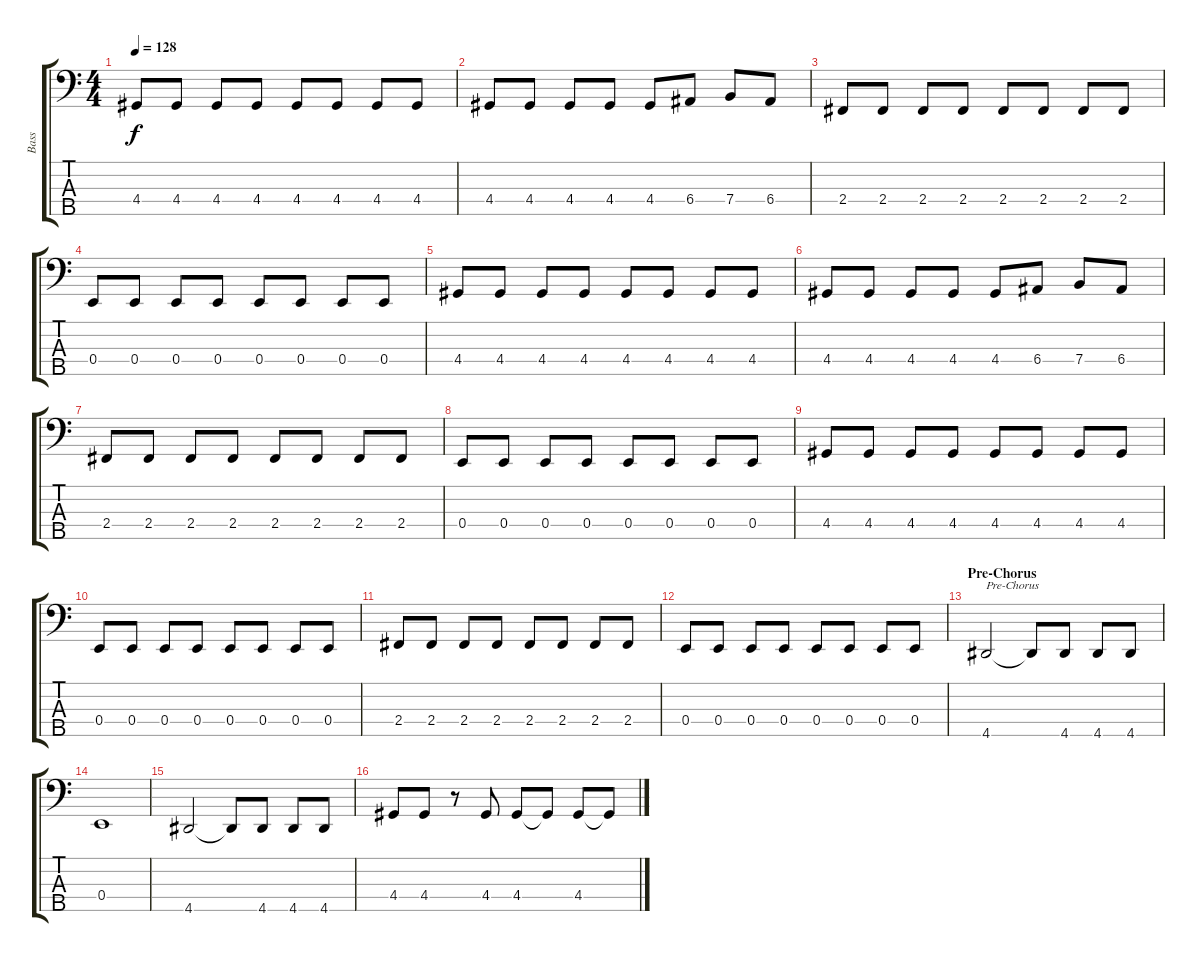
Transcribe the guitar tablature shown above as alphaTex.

\track ("Bass" "Bass") {instrument electricbassfinger}
\staff {score tabs}
\tuning (G2 D2 A1 E1 B0) {hide}
\ts (4 4)
\tempo 128
\clef f4
\ks c
4.4.8{dy f} 4.4.8 4.4.8 4.4.8 4.4.8 4.4.8 4.4.8 4.4.8 |
4.4.8 4.4.8 4.4.8 4.4.8 4.4.8 6.4.8 7.4.8 6.4.8 |
2.4.8 2.4.8 2.4.8 2.4.8 2.4.8 2.4.8 2.4.8 2.4.8 |
0.4.8 0.4.8 0.4.8 0.4.8 0.4.8 0.4.8 0.4.8 0.4.8 |
4.4.8 4.4.8 4.4.8 4.4.8 4.4.8 4.4.8 4.4.8 4.4.8 |
4.4.8 4.4.8 4.4.8 4.4.8 4.4.8 6.4.8 7.4.8 6.4.8 |
2.4.8 2.4.8 2.4.8 2.4.8 2.4.8 2.4.8 2.4.8 2.4.8 |
0.4.8 0.4.8 0.4.8 0.4.8 0.4.8 0.4.8 0.4.8 0.4.8 |
4.4.8 4.4.8 4.4.8 4.4.8 4.4.8 4.4.8 4.4.8 4.4.8 |
0.4.8 0.4.8 0.4.8 0.4.8 0.4.8 0.4.8 0.4.8 0.4.8 |
2.4.8 2.4.8 2.4.8 2.4.8 2.4.8 2.4.8 2.4.8 2.4.8 |
0.4.8 0.4.8 0.4.8 0.4.8 0.4.8 0.4.8 0.4.8 0.4.8 |
\section ("" "Pre-Chorus")
4.5.2{txt "Pre-Chorus"} 4.5{t}.8 4.5.8 4.5.8 4.5.8 |
0.4.1 |
4.5.2 4.5{t}.8 4.5.8 4.5.8 4.5.8 |
4.4.8 4.4.8 r.8 4.4.8 4.4.8 4.4{t}.8 4.4.8 4.4{t}.8
